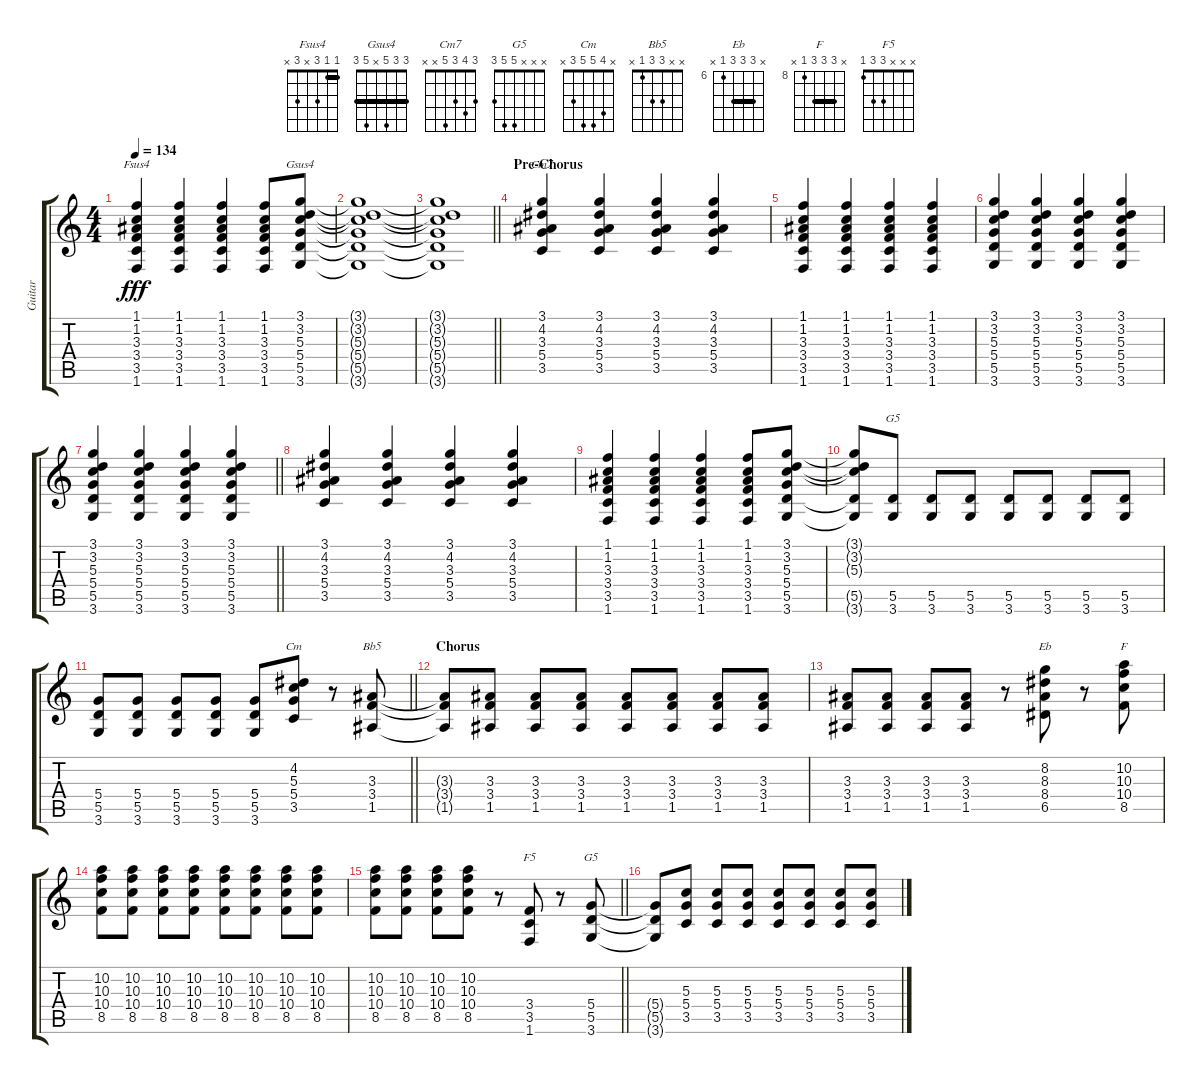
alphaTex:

\track ("Guitar" "Guitar") {instrument electricguitarclean}
\staff {score tabs}
\tuning (E4 B3 G3 D3 A2 E2) {hide}
\chord ("Fsus4" 1 1 3 x 3 x) {barre 1}
\chord ("Gsus4" 3 3 5 x 5 3) {barre 3}
\chord ("Cm7" 3 4 3 5 x x)
\chord ("G5" x x x x 5 3)
\chord ("Cm" x 4 5 5 3 x)
\chord ("Bb5" x x 3 3 1 x)
\chord ("Eb" x 8 8 8 6 x) {firstfret 6 barre 8}
\chord ("F" x 10 10 10 8 x) {firstfret 8 barre 10}
\chord ("F5" x x x 3 3 1)
\chord ("G5" x x x 5 5 3)
\ts (4 4)
\tempo 134
\clef g2
\ks c
(1.1 1.2 3.3 3.4 3.5 1.6).4{ch "Fsus4" dy fff} (1.1 1.2 3.3 3.4 3.5 1.6).4 (1.1 1.2 3.3 3.4 3.5 1.6).4 (1.1 1.2 3.3 3.4 3.5 1.6).8 (3.1 3.2 5.3 5.4 5.5 3.6).8{ch "Gsus4"} |
(3.1{t} 3.2{t} 5.3{t} 5.4{t} 5.5{t} 3.6{t}).1 |
\barLineRight lightlight
(3.1{t} 3.2{t} 5.3{t} 5.4{t} 5.5{t} 3.6{t}).1 |
\section ("" "Pre-Chorus")
(3.1 4.2 3.3 5.4 3.5).4{ch "Cm7"} (3.1 4.2 3.3 5.4 3.5).4 (3.1 4.2 3.3 5.4 3.5).4 (3.1 4.2 3.3 5.4 3.5).4 |
(1.1 1.2 3.3 3.4 3.5 1.6).4 (1.1 1.2 3.3 3.4 3.5 1.6).4 (1.1 1.2 3.3 3.4 3.5 1.6).4 (1.1 1.2 3.3 3.4 3.5 1.6).4 |
(3.1 3.2 5.3 5.4 5.5 3.6).4 (3.1 3.2 5.3 5.4 5.5 3.6).4 (3.1 3.2 5.3 5.4 5.5 3.6).4 (3.1 3.2 5.3 5.4 5.5 3.6).4 |
\barLineRight lightlight
(3.1 3.2 5.3 5.4 5.5 3.6).4 (3.1 3.2 5.3 5.4 5.5 3.6).4 (3.1 3.2 5.3 5.4 5.5 3.6).4 (3.1 3.2 5.3 5.4 5.5 3.6).4 |
(3.1 4.2 3.3 5.4 3.5).4 (3.1 4.2 3.3 5.4 3.5).4 (3.1 4.2 3.3 5.4 3.5).4 (3.1 4.2 3.3 5.4 3.5).4 |
(1.1 1.2 3.3 3.4 3.5 1.6).4 (1.1 1.2 3.3 3.4 3.5 1.6).4 (1.1 1.2 3.3 3.4 3.5 1.6).4 (1.1 1.2 3.3 3.4 3.5 1.6).8 (3.1 3.2 5.3 5.4 5.5 3.6).8 |
(3.1{t} 3.2{t} 5.3{t} 5.5{t} 3.6{t}).8 (5.5 3.6).8{ch "G5"} (5.5 3.6).8 (5.5 3.6).8 (5.5 3.6).8 (5.5 3.6).8 (5.5 3.6).8 (5.5 3.6).8 |
\barLineRight lightlight
(5.4 5.5 3.6).8 (5.4 5.5 3.6).8 (5.4 5.5 3.6).8 (5.4 5.5 3.6).8 (5.4 5.5 3.6).8 (4.2 5.3 5.4 3.5).8{ch "Cm"} r.8 (3.3 3.4 1.5).8{ch "Bb5"} |
\section ("" "Chorus")
(3.3{t} 3.4{t} 1.5{t}).8 (3.3 3.4 1.5).8 (3.3 3.4 1.5).8 (3.3 3.4 1.5).8 (3.3 3.4 1.5).8 (3.3 3.4 1.5).8 (3.3 3.4 1.5).8 (3.3 3.4 1.5).8 |
(3.3 3.4 1.5).8 (3.3 3.4 1.5).8 (3.3 3.4 1.5).8 (3.3 3.4 1.5).8 r.8 (8.2 8.3 8.4 6.5).8{ch "Eb"} r.8 (10.2 10.3 10.4 8.5).8{ch "F"} |
(10.2 10.3 10.4 8.5).8 (10.2 10.3 10.4 8.5).8 (10.2 10.3 10.4 8.5).8 (10.2 10.3 10.4 8.5).8 (10.2 10.3 10.4 8.5).8 (10.2 10.3 10.4 8.5).8 (10.2 10.3 10.4 8.5).8 (10.2 10.3 10.4 8.5).8 |
\barLineRight lightlight
(10.2 10.3 10.4 8.5).8 (10.2 10.3 10.4 8.5).8 (10.2 10.3 10.4 8.5).8 (10.2 10.3 10.4 8.5).8 r.8 (3.4 3.5 1.6).8{ch "F5"} r.8 (5.4 5.5 3.6).8{ch "G5"} |
(5.4{t} 5.5{t} 3.6{t}).8 (5.3 5.4 3.5).8 (5.3 5.4 3.5).8 (5.3 5.4 3.5).8 (5.3 5.4 3.5).8 (5.3 5.4 3.5).8 (5.3 5.4 3.5).8 (5.3 5.4 3.5).8
